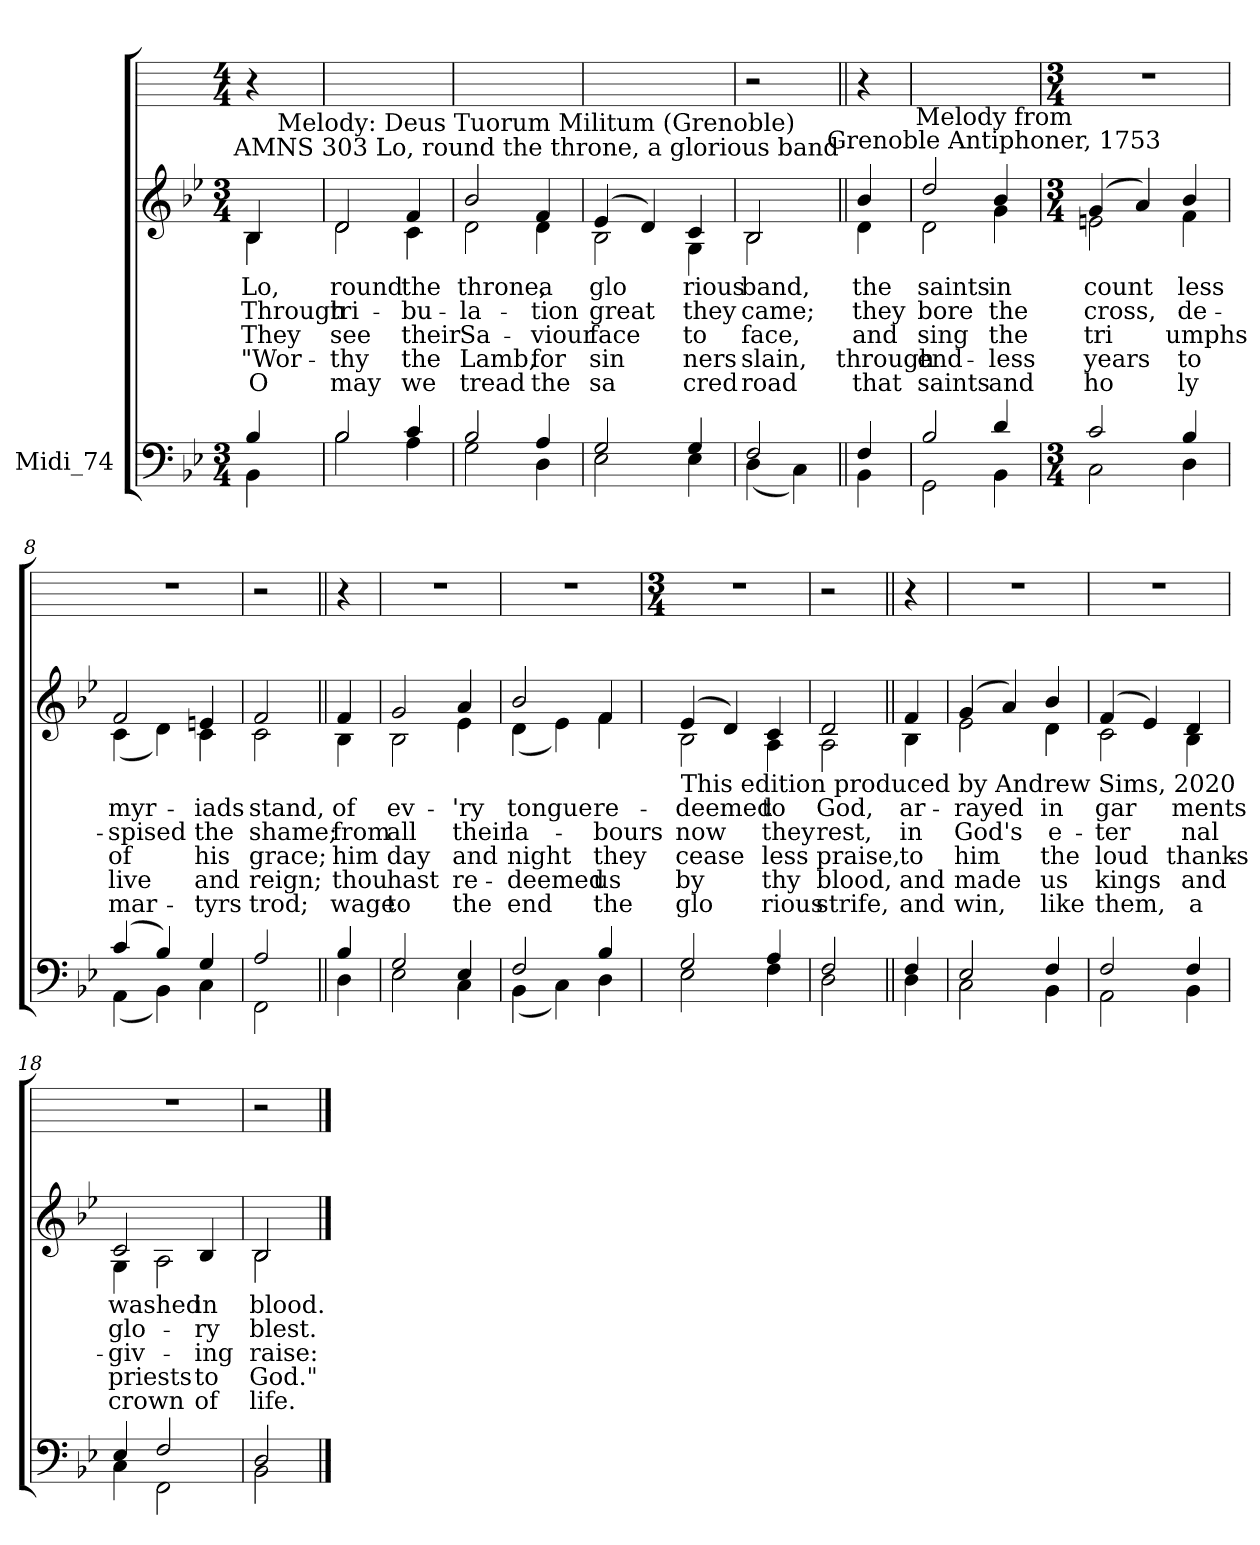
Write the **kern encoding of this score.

**kern	**kern	**text	**text	**text	**text	**text	**kern
*part3	*part2	*part2	*part2	*part2	*part2	*part2	*part1
*staff3	*staff2	*staff2	*staff2	*staff2	*staff2	*staff2	*staff1
*I"Midi_74	*	*	*	*	*	*	*
*clefF4	*clefG2	*	*	*	*	*	*
*k[b-e-]	*k[b-e-]	*	*	*	*	*	*
*B-:	*B-:	*	*	*	*	*	*
*M3/4	*M3/4	*	*	*	*	*	*M4/4
=	=	=	=	=	=	=	=
*^	*	*	*	*	*	*	*
!	!	!LO:TX:a:cj:t=Rowland Hill (1744-1833)\nand others	!	!	!	!	!	!
!	!	!	!LO:LY:b	!LO:LY:b	!LO:LY:b	!LO:LY:b	!LO:LY:b	!
*	*	*^	*	*	*	*	*	*
4B-/	4BB-\	4B-/	4B-\	Lo,	Through	They	"Wor-	-O	4r
=1	=1	=1	=1	=1	=1	=1	=1	=1	=1
!	!	!	!	!LO:LY:b	!LO:LY:b	!LO:LY:b	!LO:LY:b	!LO:LY:b	!
2B-/	2B-\	2d/	2d\	round	tri-	-see	thy	may	2.r
!	!	!	!	!LO:LY:b	!LO:LY:b	!LO:LY:b	!LO:LY:b	!LO:LY:b	!
4c/	4A\	4f/	4c\	the	bu-	-their	the	we	.
=2	=2	=2	=2	=2	=2	=2	=2	=2	=2
!	!	!	!	!LO:LY:b	!LO:LY:b	!LO:LY:b	!LO:LY:b	!LO:LY:b	!
2B-/	2G\	2b-/	2d\	throne,	la-	-Sa-	-Lamb,	tread	2.r
!	!	!LO:TX:a:cj:t=AMNS 303 Lo, round the throne, a glorious band	!	!	!	!	!	!	!
!	!	!LO:TX:a:cj:t=Melody&colon; Deus Tuorum Militum (Grenoble)	!	!	!	!	!	!	!
!	!	!	!	!LO:LY:b	!LO:LY:b	!LO:LY:b	!LO:LY:b	!LO:LY:b	!
4A/	4D\	4f/	4d\	a	tion	viour	for	the	.
=3	=3	=3	=3	=3	=3	=3	=3	=3	=3
!	!	!	!	!LO:LY:b	!LO:LY:b	!LO:LY:b	!LO:LY:b	!LO:LY:b	!
2G/	2E-\	(>4e-/	2B-\	glo	great	face	sin	sa	2.r
.	.	4d/)	.	.	.	.	.	.	.
!	!	!	!	!LO:LY:b	!LO:LY:b	!LO:LY:b	!LO:LY:b	!LO:LY:b	!
4G/	4E-\	4c/	4G\	rious	they	to	ners	cred	.
=4	=4	=4	=4	=4	=4	=4	=4	=4	=4
!	!	!	!	!LO:LY:b	!LO:LY:b	!LO:LY:b	!LO:LY:b	!LO:LY:b	!
2F/	(<4D\	2B-/	2B-\	band,	came;	face,	slain,	road	2r
.	4C\)	.	.	.	.	.	.	.	.
=5||	=5||	=5||	=5||	=5||	=5||	=5||	=5||	=5||	=5||
!	!	!	!	!LO:LY:b	!LO:LY:b	!LO:LY:b	!LO:LY:b	!LO:LY:b	!
4F/	4BB-\	4b-/	4d\	the	they	and	through	that	4r
=6	=6	=6	=6	=6	=6	=6	=6	=6	=6
!	!	!	!	!LO:LY:b	!LO:LY:b	!LO:LY:b	!LO:LY:b	!LO:LY:b	!
2B-/	2GG\	2dd/	2d\	saints	bore	sing	end-	-saints	2.r
!	!	!LO:TX:a:cj:t=Melody from\nGrenoble Antiphoner, 1753	!	!	!	!	!	!	!
!	!	!	!	!LO:LY:b	!LO:LY:b	!LO:LY:b	!LO:LY:b	!LO:LY:b	!
4d/	4BB-\	4b-/	4g\	in	the	the	less	and	.
!!LO:LB:g=z
=7	=7	=7	=7	=7	=7	=7	=7	=7	=7
*M3/4	*	*M3/4	*	*	*	*	*	*	*M3/4
!	!	!	!	!LO:LY:b	!LO:LY:b	!LO:LY:b	!LO:LY:b	!LO:LY:b	!
2c/	2C\	(>4g/	2en\	count	cross,	tri	years	ho	2.r
.	.	4a/)	.	.	.	.	.	.	.
!	!	!	!	!LO:LY:b	!LO:LY:b	!LO:LY:b	!LO:LY:b	!LO:LY:b	!
4B-/	4D\	4b-/	4f\	less	de-	-umphs	to	ly	.
=8	=8	=8	=8	=8	=8	=8	=8	=8	=8
!	!	!	!	!LO:LY:b	!LO:LY:b	!LO:LY:b	!LO:LY:b	!LO:LY:b	!
(>4c/	(<4AA\	2f/	(<4c\	myr-	-spised	of	live	mar-	2.r
4B-/)	4BB-\)	.	4d\)	.	.	.	.	.	.
!	!	!	!	!LO:LY:b	!LO:LY:b	!LO:LY:b	!LO:LY:b	!LO:LY:b	!
4G/	4C\	4en/	4c\	-iads	the	his	and	tyrs	.
=9	=9	=9	=9	=9	=9	=9	=9	=9	=9
!	!	!	!	!LO:LY:b	!LO:LY:b	!LO:LY:b	!LO:LY:b	!LO:LY:b	!
2A/	2FF\	2f/	2c\	stand,	shame;	grace;	reign;	trod;	2r
=10||	=10||	=10||	=10||	=10||	=10||	=10||	=10||	=10||	=10||
!	!	!	!	!LO:LY:b	!LO:LY:b	!LO:LY:b	!LO:LY:b	!LO:LY:b	!
4B-/	4D\	4f/	4B-\	of	from	him	thou	wage	4r
=11	=11	=11	=11	=11	=11	=11	=11	=11	=11
!	!	!	!	!LO:LY:b	!LO:LY:b	!LO:LY:b	!LO:LY:b	!LO:LY:b	!
2G/	2E-\	2g/	2B-\	ev-	-all	day	hast	to	2.r
!	!	!	!	!LO:LY:b	!LO:LY:b	!LO:LY:b	!LO:LY:b	!LO:LY:b	!
4E-/	4C\	4a/	4e-\	'ry	their	and	re-	-the	.
=12	=12	=12	=12	=12	=12	=12	=12	=12	=12
!	!	!	!	!LO:LY:b	!LO:LY:b	!LO:LY:b	!LO:LY:b	!LO:LY:b	!
2F/	(<4BB-\	2b-/	(<4d\	tongue	la-	-night	deemed	end	2.r
.	4C\)	.	4e-\)	.	.	.	.	.	.
!	!	!	!	!LO:LY:b	!LO:LY:b	!LO:LY:b	!LO:LY:b	!LO:LY:b	!
4B-/	4D\	4f/	4f\	re-	-bours	they	us	the	.
!!LO:LB:g=z
=13	=13	=13	=13	=13	=13	=13	=13	=13	=13
*	*	*	*	*	*	*	*	*	*M3/4
!	!	!LO:TX:b:t=This edition produced by Andrew Sims, 2020	!	!	!	!	!	!	!
!	!	!	!	!LO:LY:b	!LO:LY:b	!LO:LY:b	!LO:LY:b	!LO:LY:b	!
2G/	2E-\	(>4e-/	2B-\	deemed	now	cease	by	glo	2.r
.	.	4d/)	.	.	.	.	.	.	.
!	!	!	!	!LO:LY:b	!LO:LY:b	!LO:LY:b	!LO:LY:b	!LO:LY:b	!
4A/	4F\	4c/	4A\	to	they	less	thy	rious	.
=14	=14	=14	=14	=14	=14	=14	=14	=14	=14
!	!	!	!	!LO:LY:b	!LO:LY:b	!LO:LY:b	!LO:LY:b	!LO:LY:b	!
2F/	2D\	2d/	2A\	God,	rest,	praise,	blood,	strife,	2r
=15||	=15||	=15||	=15||	=15||	=15||	=15||	=15||	=15||	=15||
!	!	!	!	!LO:LY:b	!LO:LY:b	!LO:LY:b	!LO:LY:b	!LO:LY:b	!
4F/	4D\	4f/	4B-\	ar-	-in	to	and	and	4r
=16	=16	=16	=16	=16	=16	=16	=16	=16	=16
!	!	!	!	!LO:LY:b	!LO:LY:b	!LO:LY:b	!LO:LY:b	!LO:LY:b	!
2E-/	2C\	(>4g/	2e-\	rayed	God's	him	made	win,	2.r
.	.	4a/)	.	.	.	.	.	.	.
!	!	!	!	!LO:LY:b	!LO:LY:b	!LO:LY:b	!LO:LY:b	!LO:LY:b	!
4F/	4BB-\	4b-/	4d\	in	e-	-the	us	like	.
=17	=17	=17	=17	=17	=17	=17	=17	=17	=17
!	!	!	!	!LO:LY:b	!LO:LY:b	!LO:LY:b	!LO:LY:b	!LO:LY:b	!
2F/	2AA\	(>4f/	2c\	gar	ter	loud	kings	them,	2.r
.	.	4e-/)	.	.	.	.	.	.	.
!	!	!	!	!LO:LY:b	!LO:LY:b	!LO:LY:b	!LO:LY:b	!LO:LY:b	!
4F/	4BB-\	4d/	4B-\	ments	nal	thanks-	-and	a	.
=18	=18	=18	=18	=18	=18	=18	=18	=18	=18
!	!	!	!	!LO:LY:b	!LO:LY:b	!LO:LY:b	!LO:LY:b	!LO:LY:b	!
4E-/	4C\	2c/	4G\	washed	glo-	-giv-	-priests	crown	2.r
2F/	2FF\	.	2A\	.	.	.	.	.	.
!	!	!	!	!LO:LY:b	!LO:LY:b	!LO:LY:b	!LO:LY:b	!LO:LY:b	!
.	.	4B-/	.	in	ry	ing	to	of	.
=19	=19	=19	=19	=19	=19	=19	=19	=19	=19
!	!	!	!	!LO:LY:b	!LO:LY:b	!LO:LY:b	!LO:LY:b	!LO:LY:b	!
2D/	2BB-\	2B-/	2B-\	blood.	blest.	raise:	God."	life.	2r
*v	*v	*	*	*	*	*	*	*	*
*	*v	*v	*	*	*	*	*	*
==	==	==	==	==	==	==	==
*-	*-	*-	*-	*-	*-	*-	*-
